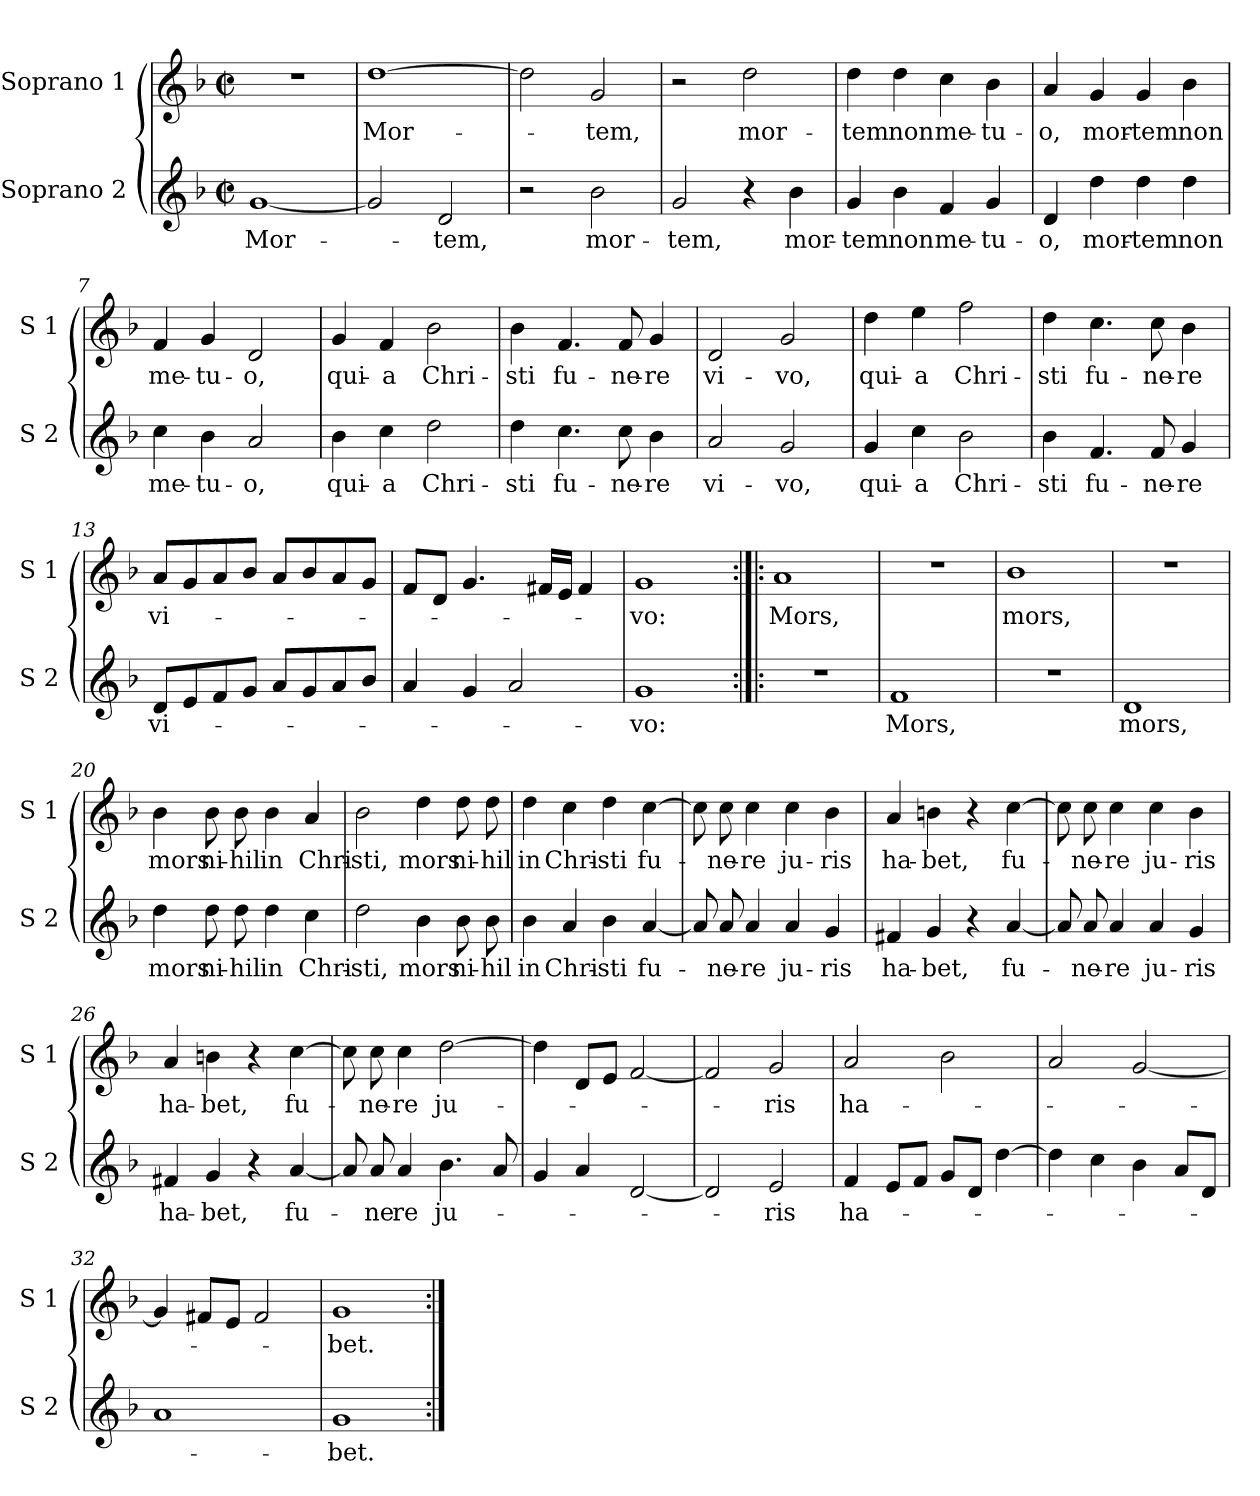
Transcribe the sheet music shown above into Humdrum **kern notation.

**kern	**text	**kern	**text
*part2	*part2	*part1	*part1
*staff2	*staff2	*staff1	*staff1
*I"Soprano 2	*	*I"Soprano 1	*
*I'S 2	*	*I'S 1	*
*clefG2	*	*clefG2	*
*k[b-]	*	*k[b-]	*
*F:	*	*F:	*
*M2/2	*	*M2/2	*
*met(c|)	*	*met(c|)	*
=1	=1	=1	=1
!	!LO:LY:b	!	!
[1g	Mor-	1r	.
=2	=2	=2	=2
!	!	!	!LO:LY:b
2g/]	.	[1dd	Mor-
!	!LO:LY:b	!	!
2d/	-tem,	.	.
=3	=3	=3	=3
2r	.	2dd\]	.
!	!LO:LY:b	!	!LO:LY:b
2b-\	mor-	2g/	-tem,
=4	=4	=4	=4
!	!LO:LY:b	!	!
2g/	-tem,	2r	.
!	!	!	!LO:LY:b
4r	.	2dd\	mor-
!	!LO:LY:b	!	!
4b-\	mor-	.	.
=5	=5	=5	=5
!	!LO:LY:b	!	!LO:LY:b
4g/	-tem	4dd\	-tem
!	!LO:LY:b	!	!LO:LY:b
4b-\	non	4dd\	non
!	!LO:LY:b	!	!LO:LY:b
4f/	me-	4cc\	me-
!	!LO:LY:b	!	!LO:LY:b
4g/	-tu-	4b-\	-tu-
!!LO:LB:g=z
=6	=6	=6	=6
!	!LO:LY:b	!	!LO:LY:b
4d/	-o,	4a/	-o,
!	!LO:LY:b	!	!LO:LY:b
4dd\	mor-	4g/	mor-
!	!LO:LY:b	!	!LO:LY:b
4dd\	-tem	4g/	-tem
!	!LO:LY:b	!	!LO:LY:b
4dd\	non	4b-\	non
=7	=7	=7	=7
!	!LO:LY:b	!	!LO:LY:b
4cc\	me-	4f/	me-
!	!LO:LY:b	!	!LO:LY:b
4b-\	-tu-	4g/	-tu-
!	!LO:LY:b	!	!LO:LY:b
2a/	-o,	2d/	-o,
=8	=8	=8	=8
!	!LO:LY:b	!	!LO:LY:b
4b-\	qui-	4g/	qui-
!	!LO:LY:b	!	!LO:LY:b
4cc\	-a	4f/	-a
!	!LO:LY:b	!	!LO:LY:b
2dd\	Chri-	2b-\	Chri-
=9	=9	=9	=9
!	!LO:LY:b	!	!LO:LY:b
4dd\	-sti	4b-\	-sti
!	!LO:LY:b	!	!LO:LY:b
4.cc\	fu-	4.f/	fu-
!	!LO:LY:b	!	!LO:LY:b
8cc\	-ne-	8f/	-ne-
!	!LO:LY:b	!	!LO:LY:b
4b-\	-re	4g/	-re
=10	=10	=10	=10
!	!LO:LY:b	!	!LO:LY:b
2a/	vi-	2d/	vi-
!	!LO:LY:b	!	!LO:LY:b
2g/	-vo,	2g/	-vo,
!!LO:LB:g=z
=11	=11	=11	=11
!	!LO:LY:b	!	!LO:LY:b
4g/	qui-	4dd\	qui-
!	!LO:LY:b	!	!LO:LY:b
4cc\	-a	4ee\	-a
!	!LO:LY:b	!	!LO:LY:b
2b-\	Chri-	2ff\	Chri-
=12	=12	=12	=12
!	!LO:LY:b	!	!LO:LY:b
4b-\	-sti	4dd\	-sti
!	!LO:LY:b	!	!LO:LY:b
4.f/	fu-	4.cc\	fu-
!	!LO:LY:b	!	!LO:LY:b
8f/	-ne-	8cc\	-ne-
!	!LO:LY:b	!	!LO:LY:b
4g/	-re	4b-\	-re
=13	=13	=13	=13
!	!LO:LY:b	!	!LO:LY:b
8d/L	vi-	8a/L	vi-
8e/	.	8g/	.
8f/	.	8a/	.
8g/J	.	8b-/J	.
8a/L	.	8a/L	.
8g/	.	8b-/	.
8a/	.	8a/	.
8b-/J	.	8g/J	.
=14	=14	=14	=14
4a/	.	8f/L	.
.	.	8d/J	.
4g/	.	4.g/	.
2a/	.	.	.
.	.	16f#X/LL	.
.	.	16e/JJ	.
.	.	4f#/	.
=15	=15	=15	=15
!	!LO:LY:b	!	!LO:LY:b
1g	-vo:	1g	-vo:
!!LO:LB:g=z
=16:|!|:	=16:|!|:	=16:|!|:	=16:|!|:
!	!	!	!LO:LY:b
1r	.	1a	Mors,
=17	=17	=17	=17
!	!LO:LY:b	!	!
1f	Mors,	1r	.
=18	=18	=18	=18
!	!	!	!LO:LY:b
1r	.	1b-	mors,
=19	=19	=19	=19
!	!LO:LY:b	!	!
1d	mors,	1r	.
=20	=20	=20	=20
!	!LO:LY:b	!	!LO:LY:b
4dd\	mors	4b-\	mors
!	!LO:LY:b	!	!LO:LY:b
8dd\	ni-	8b-\	ni-
!	!LO:LY:b	!	!LO:LY:b
8dd\	-hil	8b-\	-hil
!	!LO:LY:b	!	!LO:LY:b
4dd\	in	4b-\	in
!	!LO:LY:b	!	!LO:LY:b
4cc\	Chri-	4a/	Chri-
!!LO:PB:g=z
=21	=21	=21	=21
!	!LO:LY:b	!	!LO:LY:b
2dd\	-sti,	2b-\	-sti,
!	!LO:LY:b	!	!LO:LY:b
4b-\	mors	4dd\	mors
!	!LO:LY:b	!	!LO:LY:b
8b-\	ni-	8dd\	ni-
!	!LO:LY:b	!	!LO:LY:b
8b-\	-hil	8dd\	-hil
=22	=22	=22	=22
!	!LO:LY:b	!	!LO:LY:b
4b-\	in	4dd\	in
!	!LO:LY:b	!	!LO:LY:b
4a/	Chri-	4cc\	Chri-
!	!LO:LY:b	!	!LO:LY:b
4b-\	-sti	4dd\	-sti
!	!LO:LY:b	!	!LO:LY:b
[4a/	fu-	[4cc\	fu-
=23	=23	=23	=23
8a/]	.	8cc\]	.
!	!LO:LY:b	!	!LO:LY:b
8a/	-ne-	8cc\	-ne-
!	!LO:LY:b	!	!LO:LY:b
4a/	-re	4cc\	-re
!	!LO:LY:b	!	!LO:LY:b
4a/	ju-	4cc\	ju-
!	!LO:LY:b	!	!LO:LY:b
4g/	-ris	4b-\	-ris
=24	=24	=24	=24
!	!LO:LY:b	!	!LO:LY:b
4f#X/	ha-	4a/	ha-
!	!LO:LY:b	!	!LO:LY:b
4g/	-bet,	4bn\	-bet,
4r	.	4r	.
!	!LO:LY:b	!	!LO:LY:b
[4a/	fu-	[4cc\	fu-
=25	=25	=25	=25
8a/]	.	8cc\]	.
!	!LO:LY:b	!	!LO:LY:b
8a/	-ne-	8cc\	-ne-
!	!LO:LY:b	!	!LO:LY:b
4a/	-re	4cc\	-re
!	!LO:LY:b	!	!LO:LY:b
4a/	ju-	4cc\	ju-
!	!LO:LY:b	!	!LO:LY:b
4g/	-ris	4b-\	-ris
!!LO:LB:g=z
=26	=26	=26	=26
!	!LO:LY:b	!	!LO:LY:b
4f#X/	ha-	4a/	ha-
!	!LO:LY:b	!	!LO:LY:b
4g/	-bet,	4bn\	-bet,
4r	.	4r	.
!	!LO:LY:b	!	!LO:LY:b
[4a/	fu-	[4cc\	fu-
=27	=27	=27	=27
8a/]	.	8cc\]	.
!	!LO:LY:b	!	!LO:LY:b
8a/	-ne	8cc\	-ne-
!	!LO:LY:b	!	!LO:LY:b
4a/	re	4cc\	-re
!	!LO:LY:b	!	!LO:LY:b
4.b-\	ju-	[2dd\	ju-
8a/	.	.	.
=28	=28	=28	=28
4g/	.	4dd\]	.
4a/	.	8d/L	.
.	.	8e/J	.
[2d/	.	[2f/	.
=29	=29	=29	=29
2d/]	.	2f/]	.
!	!LO:LY:b	!	!LO:LY:b
2e/	-ris	2g/	-ris
!!LO:LB:g=z
=30	=30	=30	=30
!	!LO:LY:b	!	!LO:LY:b
4f/	ha-	2a/	ha-
8e/L	.	.	.
8f/J	.	.	.
8g/L	.	2b-\	.
8d/J	.	.	.
[4dd\	.	.	.
=31	=31	=31	=31
4dd\]	.	2a/	.
4cc\	.	.	.
4b-\	.	[2g/	.
8a/L	.	.	.
8d/J	.	.	.
=32	=32	=32	=32
1a	.	4g/]	.
.	.	8f#X/L	.
.	.	8e/J	.
.	.	2f#/	.
=33	=33	=33	=33
!	!LO:LY:b	!	!LO:LY:b
1g	-bet.	1g	-bet.
=:|!	=:|!	=:|!	=:|!
*-	*-	*-	*-
